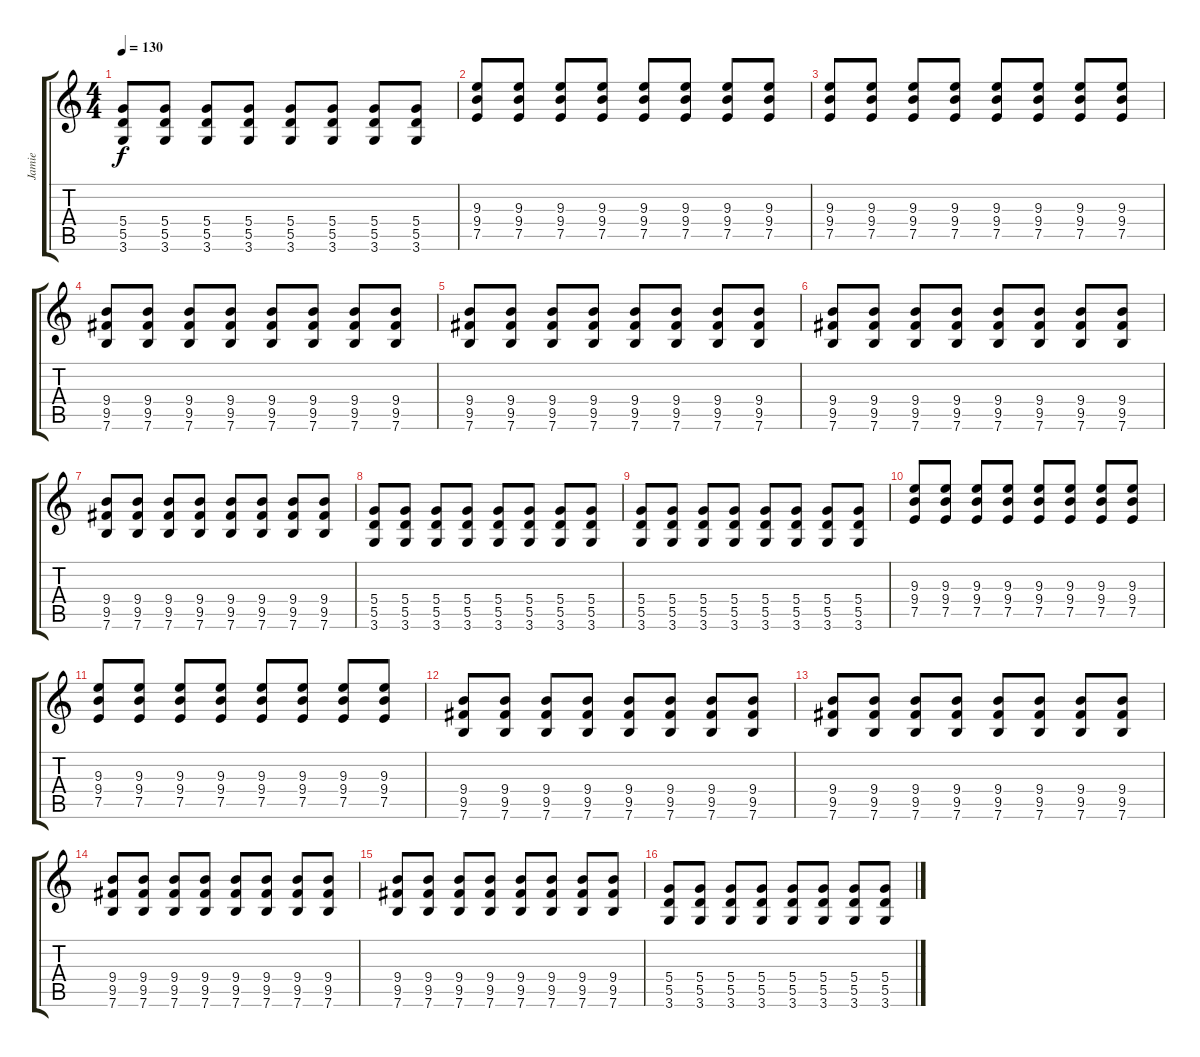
\track ("Jamie" "Jamie") {instrument overdrivenguitar}
\staff {score tabs}
\tuning (E4 B3 G3 D3 A2 E2) {hide}
\ts (4 4)
\tempo 130
\clef g2
\ks c
(5.4 5.5 3.6).8{dy f} (5.4 5.5 3.6).8 (5.4 5.5 3.6).8 (5.4 5.5 3.6).8 (5.4 5.5 3.6).8 (5.4 5.5 3.6).8 (5.4 5.5 3.6).8 (5.4 5.5 3.6).8 |
(9.3 9.4 7.5).8 (9.3 9.4 7.5).8 (9.3 9.4 7.5).8 (9.3 9.4 7.5).8 (9.3 9.4 7.5).8 (9.3 9.4 7.5).8 (9.3 9.4 7.5).8 (9.3 9.4 7.5).8 |
(9.3 9.4 7.5).8 (9.3 9.4 7.5).8 (9.3 9.4 7.5).8 (9.3 9.4 7.5).8 (9.3 9.4 7.5).8 (9.3 9.4 7.5).8 (9.3 9.4 7.5).8 (9.3 9.4 7.5).8 |
(9.4 9.5 7.6).8 (9.4 9.5 7.6).8 (9.4 9.5 7.6).8 (9.4 9.5 7.6).8 (9.4 9.5 7.6).8 (9.4 9.5 7.6).8 (9.4 9.5 7.6).8 (9.4 9.5 7.6).8 |
(9.4 9.5 7.6).8 (9.4 9.5 7.6).8 (9.4 9.5 7.6).8 (9.4 9.5 7.6).8 (9.4 9.5 7.6).8 (9.4 9.5 7.6).8 (9.4 9.5 7.6).8 (9.4 9.5 7.6).8 |
(9.4 9.5 7.6).8 (9.4 9.5 7.6).8 (9.4 9.5 7.6).8 (9.4 9.5 7.6).8 (9.4 9.5 7.6).8 (9.4 9.5 7.6).8 (9.4 9.5 7.6).8 (9.4 9.5 7.6).8 |
(9.4 9.5 7.6).8 (9.4 9.5 7.6).8 (9.4 9.5 7.6).8 (9.4 9.5 7.6).8 (9.4 9.5 7.6).8 (9.4 9.5 7.6).8 (9.4 9.5 7.6).8 (9.4 9.5 7.6).8 |
(5.4 5.5 3.6).8 (5.4 5.5 3.6).8 (5.4 5.5 3.6).8 (5.4 5.5 3.6).8 (5.4 5.5 3.6).8 (5.4 5.5 3.6).8 (5.4 5.5 3.6).8 (5.4 5.5 3.6).8 |
(5.4 5.5 3.6).8 (5.4 5.5 3.6).8 (5.4 5.5 3.6).8 (5.4 5.5 3.6).8 (5.4 5.5 3.6).8 (5.4 5.5 3.6).8 (5.4 5.5 3.6).8 (5.4 5.5 3.6).8 |
(9.3 9.4 7.5).8 (9.3 9.4 7.5).8 (9.3 9.4 7.5).8 (9.3 9.4 7.5).8 (9.3 9.4 7.5).8 (9.3 9.4 7.5).8 (9.3 9.4 7.5).8 (9.3 9.4 7.5).8 |
(9.3 9.4 7.5).8 (9.3 9.4 7.5).8 (9.3 9.4 7.5).8 (9.3 9.4 7.5).8 (9.3 9.4 7.5).8 (9.3 9.4 7.5).8 (9.3 9.4 7.5).8 (9.3 9.4 7.5).8 |
(9.4 9.5 7.6).8 (9.4 9.5 7.6).8 (9.4 9.5 7.6).8 (9.4 9.5 7.6).8 (9.4 9.5 7.6).8 (9.4 9.5 7.6).8 (9.4 9.5 7.6).8 (9.4 9.5 7.6).8 |
(9.4 9.5 7.6).8 (9.4 9.5 7.6).8 (9.4 9.5 7.6).8 (9.4 9.5 7.6).8 (9.4 9.5 7.6).8 (9.4 9.5 7.6).8 (9.4 9.5 7.6).8 (9.4 9.5 7.6).8 |
(9.4 9.5 7.6).8 (9.4 9.5 7.6).8 (9.4 9.5 7.6).8 (9.4 9.5 7.6).8 (9.4 9.5 7.6).8 (9.4 9.5 7.6).8 (9.4 9.5 7.6).8 (9.4 9.5 7.6).8 |
(9.4 9.5 7.6).8 (9.4 9.5 7.6).8 (9.4 9.5 7.6).8 (9.4 9.5 7.6).8 (9.4 9.5 7.6).8 (9.4 9.5 7.6).8 (9.4 9.5 7.6).8 (9.4 9.5 7.6).8 |
(5.4 5.5 3.6).8 (5.4 5.5 3.6).8 (5.4 5.5 3.6).8 (5.4 5.5 3.6).8 (5.4 5.5 3.6).8 (5.4 5.5 3.6).8 (5.4 5.5 3.6).8 (5.4 5.5 3.6).8
